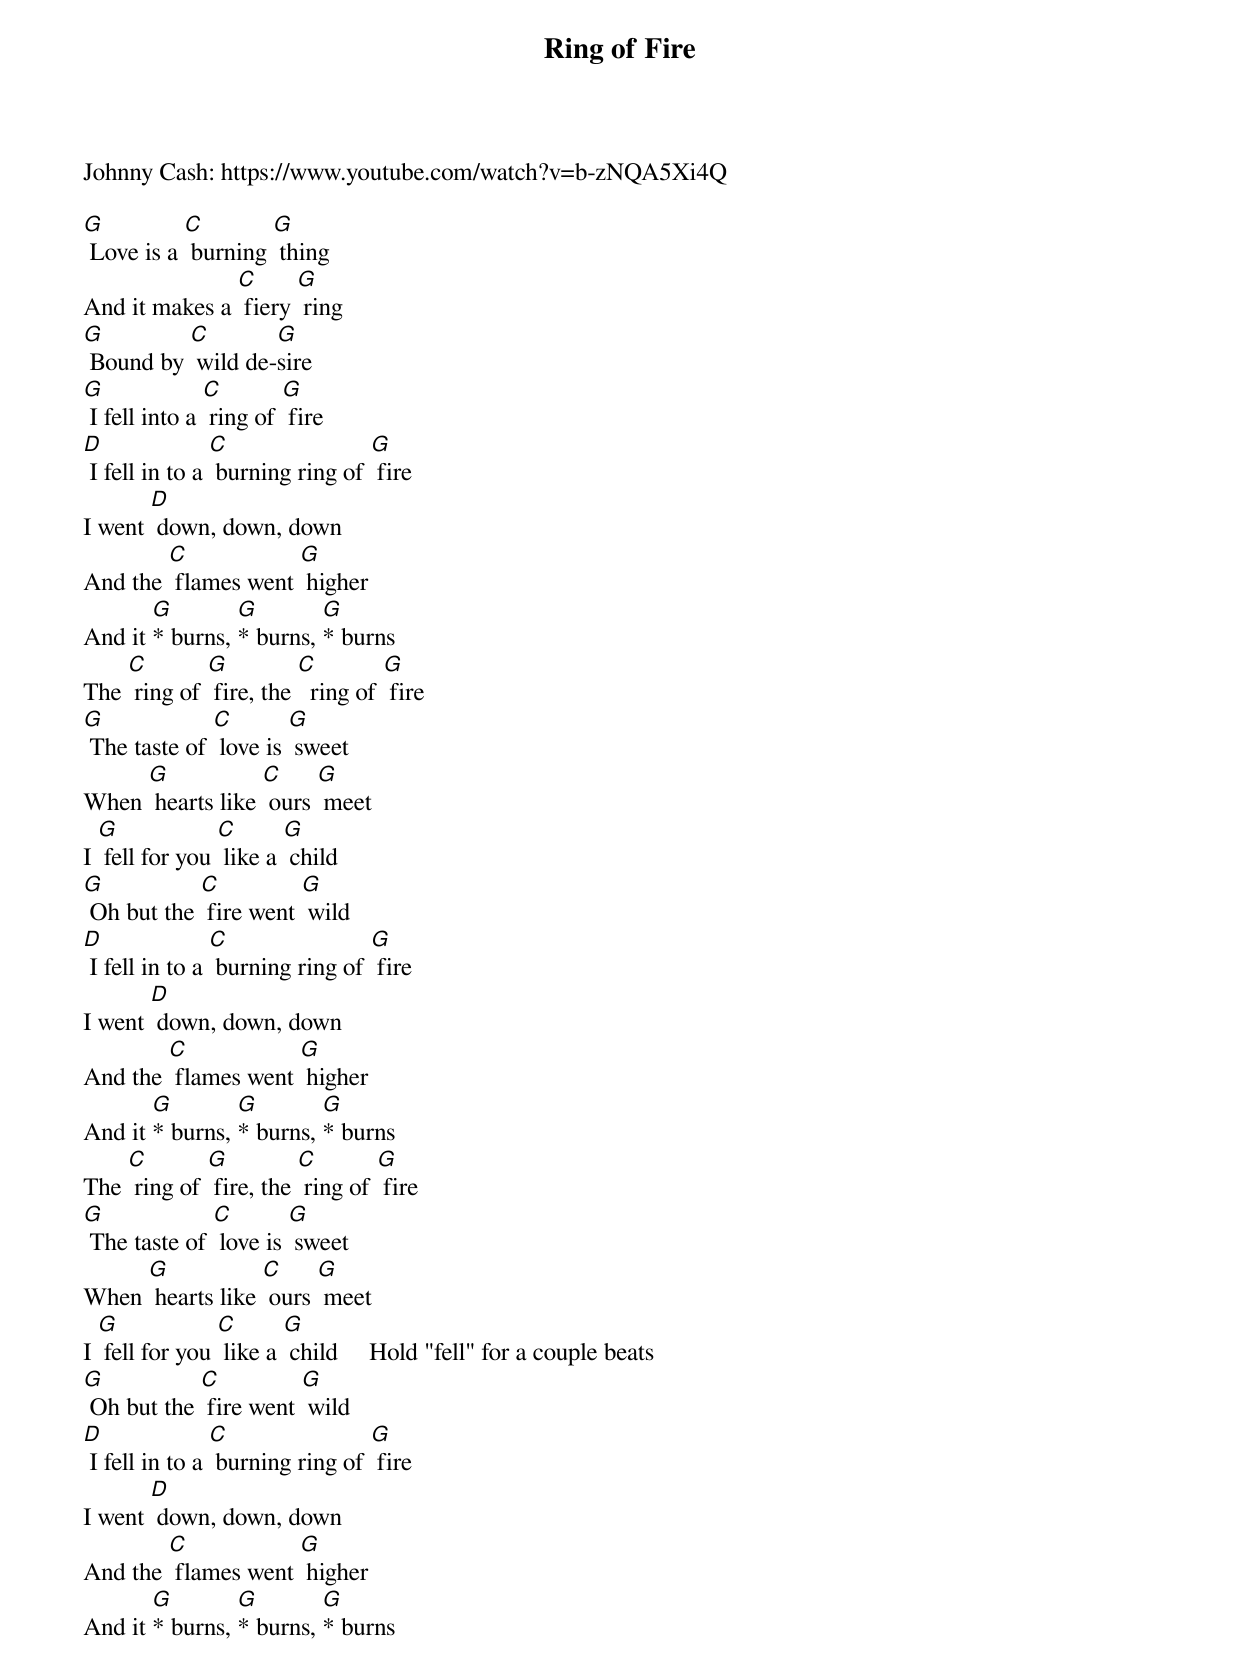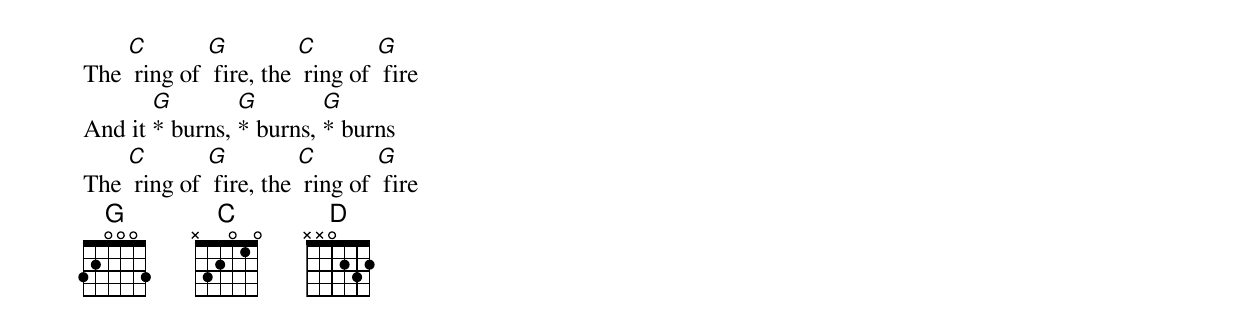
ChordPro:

{t: Ring of Fire }
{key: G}
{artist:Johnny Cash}
Johnny Cash: https://www.youtube.com/watch?v=b-zNQA5Xi4Q

[G] Love is a [C] burning [G] thing
And it makes a [C] fiery [G] ring
[G] Bound by [C] wild de-[G]sire
[G] I fell into a [C] ring of [G] fire
{c: }
[D] I fell in to a [C] burning ring of [G] fire
I went [D] down, down, down
And the [C] flames went [G] higher
{c: }
And it [G]* burns, [G]* burns, [G]* burns
The [C] ring of [G] fire, the [C]  ring of [G] fire
{c: }
[G] The taste of [C] love is [G] sweet
When [G] hearts like [C] ours [G] meet
I [G] fell for you [C] like a [G] child
[G] Oh but the [C] fire went [G] wild
{c: }
[D] I fell in to a [C] burning ring of [G] fire
I went [D] down, down, down
And the [C] flames went [G] higher
{c: }
And it [G]* burns, [G]* burns, [G]* burns
The [C] ring of [G] fire, the [C] ring of [G] fire
{c: }
[G] The taste of [C] love is [G] sweet
When [G] hearts like [C] ours [G] meet
I [G] fell for you [C] like a [G] child     Hold "fell" for a couple beats
[G] Oh but the [C] fire went [G] wild
{c: }
[D] I fell in to a [C] burning ring of [G] fire
I went [D] down, down, down
And the [C] flames went [G] higher
And it [G]* burns, [G]* burns, [G]* burns
The [C] ring of [G] fire, the [C] ring of [G] fire
And it [G]* burns, [G]* burns, [G]* burns
The [C] ring of [G] fire, the [C] ring of [G] fire
